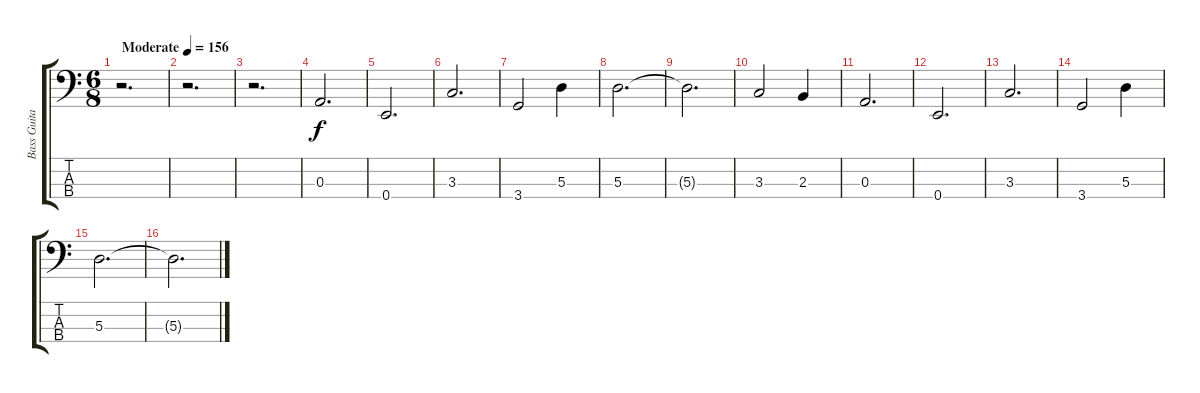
\track ("Bass Guitar" "Bass Guita") {instrument electricbassfinger}
\staff {score tabs}
\tuning (G2 D2 A1 E1) {hide}
\ts (6 8)
\tempo (156 "Moderate")
\clef f4
\ks c
r.2{d dy f instrument electricbassfinger} |
r.2{d} |
r.2{d} |
0.3.2{d} |
0.4.2{d} |
3.3.2{d} |
3.4.2 5.3.4 |
5.3.2{d} |
5.3{t}.2{d} |
3.3.2 2.3.4 |
0.3.2{d} |
0.4.2{d} |
3.3.2{d} |
3.4.2 5.3.4 |
5.3.2{d} |
5.3{t}.2{d}
